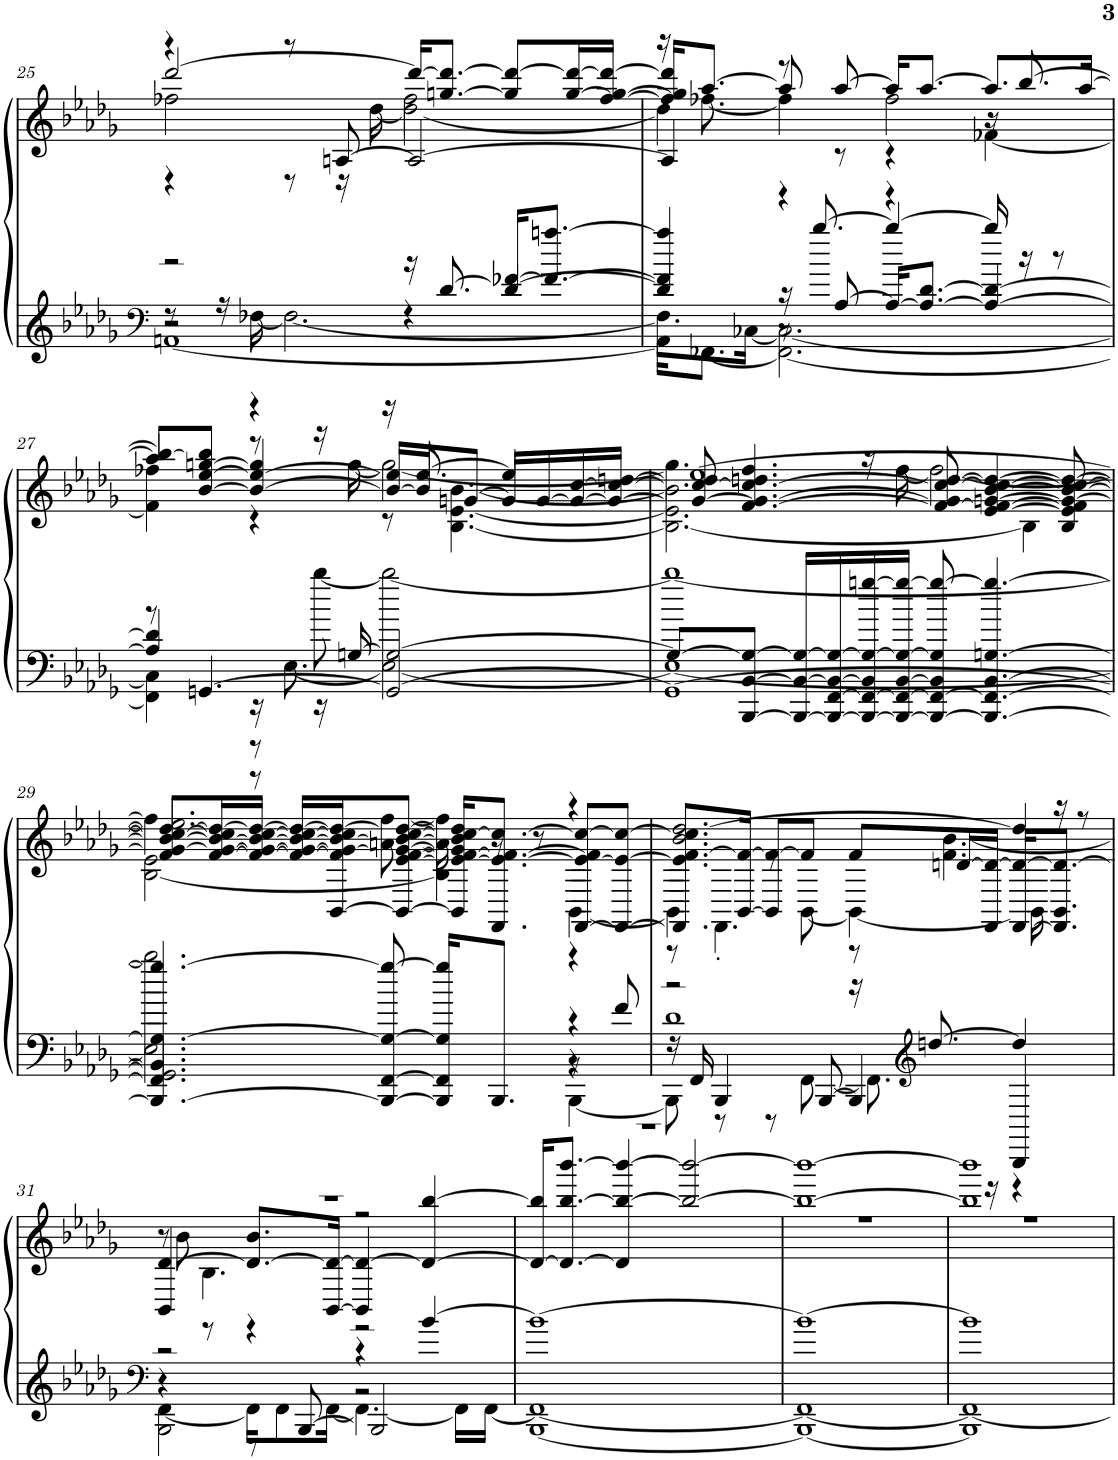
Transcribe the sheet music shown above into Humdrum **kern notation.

**kern	**kern
*part1	*part1
*staff2	*staff1
*I"Piano	*
*I'Pno.	*
!!LO:PB:g=z
*clefF4	*clefG2
*k[b-e-a-d-g-]	*k[b-e-a-d-g-]
*M4/4	*M4/4
=25	=25
*^	*^
*	*^	*	*^
*	*	*^	*	*	*^
2r	8r	2r	[1AAn	4r	2ff-X\	[2ddd-/	4r
.	16r	.	.	.	.	.	.
.	[16F-X\	.	.	.	.	.	.
.	2.F-\_	.	.	8r	.	.	8r
.	.	.	.	[8An/	.	.	16r
.	.	.	.	.	.	.	[16dd-\
16r	.	4r	.	2A/_	2ff-\	16ddd-/KL_	2dd-\_
[8.d-/	.	.	.	.	.	[8.ggn/ 8.ddd-/_J	.
4d-/_	.	[16f-X/KL	.	.	.	8gg/] 8ddd-/_L	.
.	.	8.f-/_ [8.aan/J	.	.	.	.	.
.	.	.	.	.	.	[16gg/ 16ddd-/_L	.
.	.	.	.	.	.	[16ff-/ 16gg/_ 16ddd-/_JJ	.
=26	=26	=26	=26	=26	=26	=26	=26
4d-/]	8.F-\L]	4f-/] 4aa/]	16AA\KL]	4A/]	16r	16ff-/] 16gg/] 16ddd-/]KL	4dd-\]
.	.	.	[8.FF-X\J	.	[8.ff-X\	[8.aa-/J	.
.	[16C-X\Jk	.	.	.	.	.	.
16r	2.C-\_	8r	2.FF-\_	8r	4ff-\]	8aa-/]	4r
[8.bb-/	.	.	.	.	.	.	.
.	.	[8A-/	.	[8aa-/	.	8r	.
4bb-/_	.	16A-/KL_	.	16aa-/KL]	2ff-\	4r	4r
.	.	8.A-/_ [8.d-/J	.	[8.aa-/J	.	.	.
16bb-/]	.	4A-/_ 4d-/_	.	8.aa-/L]	.	16r	[4f-X\
16r	.	.	.	.	.	[8.bb-/	.
8r	.	.	.	.	.	.	.
.	.	.	.	[16aa-/Jk	.	.	.
!!LO:LB:g=z	!!	!!	!!
=27	=27	=27	=27	=27	=27	=27	=27
8r	4C-\]	4A-/] 4d-/]	4FF-\]	4aa-/]	4ff-X\	8bb-/L_	4f-\]
[4.GGn/	.	.	.	.	.	[8b-/ [8ee-/ [8ggn/ 8bb-/]J	.
.	16r	8r	8r	4r	8r	4b-/_ 4ee-/_ 4gg/]	4r
.	[8.E-\	.	.	.	.	.	.
.	.	16r	[8bb-\	.	16r	.	.
.	.	[16Gn/	.	.	[16gg\	.	.
2GG/_	2E-\_	2G/_	2bb-\_	16r	2gg\_	16b-/_ 16ee-/]LL	8r
.	.	.	.	[8.ee-/	.	16b-/J]	.
.	.	.	.	.	.	[8gn/J	[4.B-\ [4.e-\ [4.b-\
.	.	.	.	4ee-/]	.	16g/LL]	.
.	.	.	.	.	.	[16g/	.
.	.	.	.	.	.	16g/_ [16cc/	.
.	.	.	.	.	.	16g/_ 16cc/_ [16ddn/JJ	.
=28	=28	=28	=28	=28	=28	=28	=28
1GG_	1E-_	8G/L_	1bb-_	[1ee-	4.gg\]	8g/_ 8cc/_ 8dd/]	2.B-\_ 2.e-\] 2.b-\]
.	.	[8BBB-/ [8BB-/ 8G/_J	.	.	.	[4.f/ 4.g/_ 4.cc/_ 4.ddn/ 4.ff/	.
.	.	16BBB-/_ 16BB-/_ 16G/_LL	.	.	.	.	.
.	.	16BBB-/_ [16FF/ 16BB-/_ 16G/_	.	.	.	.	.
.	.	16BBB-/_ 16FF/_ 16BB-/] 16G/_ [16ggn/	.	.	16r	.	.
.	.	16BBB-/_ 16FF/_ [16BB-/ 16G/_ 16gg/_JJ	.	.	[16ff\	.	.
.	.	8BBB-/_ 8FF/_ 8BB-/] 8G/] 8gg/_	.	.	2ff\_	8f/_ 8g/] 8cc/_ [8dd/	.
.	.	4.BBB-/_ 4.FF/_ [4.BB-/ [4.Gn/ 4.gg/_	.	.	.	[4e-/ 4f/_ [4gn/ [4b-/ 4cc/_ 4dd/_	.
.	.	.	.	.	.	.	4B-\]
.	.	.	.	.	.	8B-/ 8e-/] 8f/] 8g/_ 8b-/_ 8cc/_ 8dd/_	.
!!LO:LB:g=z	!!	!!	!!
=29	=29	=29	=29	=29	=29	=29	=29
2.GG/]	2.E-\]	4.BBB-/_ 4.FF/] 4.BB-/] 4.G/_ 4.gg/_	2.bb-\]	2.ee-/]	4.ff\]	8f/ 8g/_ 8b-/_ 8cc/_ 8dd/_L	[2B-\ 2e-\
.	.	.	.	.	.	[16f/ 16g/_ 16b-/_ 16cc/] 16dd/_L	.
.	.	.	.	.	.	16f/_ 16g/_ 16b-/_ [16cc/ 16dd/_JJ	.
.	.	.	.	.	.	16f/_ 16g/_ 16b-/_ 16cc/_ 16dd/_LL	.
.	.	.	.	.	.	[16BB-/ 16f/] 16g/_ 16b-/_ 16cc/] 16dd/_J	.
.	.	8BBB-/_ [8FF/ 8G/_ 8gg/_	.	.	[8an\ [8ff\	8BB-/_ [8e-/ [8f/ 8g/_ 8b-/_ [8cc/ 8dd/_J	.
.	.	16BBB-/] 16FF/] 16G/] 16gg/]KL	.	.	16a\] 16ff\]	16BB-/] 16e-/_ 16f/_ 16g/] 16b-/] 16cc/_ 16dd/]KL	4B-\]
.	.	8.BBB-/J	.	.	16r	8.FF/ 8.e-/_ 8.f/_ 8.cc/_J	.
.	.	.	.	.	8r	.	.
4r	4r	8r	[4BBB-\	4r	[4BB-\	[8FF/ 8e-/_ 8f/] 8cc/_L	4r
.	.	8f/	.	.	.	8FF/_ 8e-/_ 8cc/_J	.
=30	=30	=30	=30	=30	=30	=30	=30
2r	1d-	16r	8BBB-\]	2.b-/ [2.dd-/	4BB-\]	8.FF/] 8.e-/] [8.f/ 8.cc/]L	8r
.	.	16FF/	.	.	.	.	.
.	.	4BBB-/	8r	.	.	.	4.FF'\
.	.	.	.	.	.	[16BB-/ 16f/_Jk	.
.	.	.	8r	.	8r	8BB-/] 8f/_L	.
.	.	[8BBB-/	[8FF\	.	[8BB-\	8f/J]	.
16r	.	4BBB-/]	8.FF\]	.	4BB-\_	8f/L	8r
*clefG2	*	*	*	*	*	*	*
[8.ddn/	.	.	.	.	.	.	.
.	.	.	.	.	.	[16dn/L	4.f\ [4.b-\
.	.	.	16r	.	.	16FF/ 16d/_JJ	.
4dd/]	.	4BBB-/	4r	4dd-/]	16BB-\]	[16FF/ 16d/_KL	.
.	.	.	.	.	16r	8.FF/] 8.BB-/ 8.d/_J	.
.	.	.	.	.	8r	.	.
!!LO:LB:g=z	!!	!!	!!
=31	=31	=31	=31	=31	=31	=31	=31
*clefF4	*	*	*	*	*	*	*
2r	2BBB-\	4r	[4FF\	1r	8r	4BB-/ 4d/_	8b-\]
.	.	.	.	.	4.B-\	.	8r
.	.	8r	16FF\KL]	.	.	8.d/_ 8.b-/L	4r
.	.	.	8FF\	.	.	.	.
.	.	[8BBB-/	.	.	.	.	.
.	.	.	[16FF\Jk	.	.	[16BB-/ 16d/_Jk	.
4r	2r	2BBB-/]	4.FF\_	.	2r	4BB-/] 4d/_	2r
[4b-/	.	.	.	.	.	4d/_ [4bb-/	.
.	.	.	16FF\LL]	.	.	.	.
.	.	.	[16FF\JJ	.	.	.	.
*	*	*v	*v	*	*	*	*
*	*	*	*	*v	*v	*v
=32	=32	=32	=32	=32
1b-_	[1BBB-	1FF_	1r	16d/_ 16bb-/]KL
.	.	.	.	8.d/_ [8.bb-/ [8.bbb-/J
.	.	.	.	4d/] 4bb-/_ 4bbb-/_
.	.	.	.	2bb-/_ 2bbb-/_
=33	=33	=33	=33	=33
1b-_	1BBB-_	1FF_	1r	1bb-_ 1bbb-_
=34	=34	=34	=34	=34
1b-]	1BBB-]	1FF_	1r	1bb-] 1bbb-]
*v	*v	*v	*	*
*	*v	*v
=	=
*-	*-
